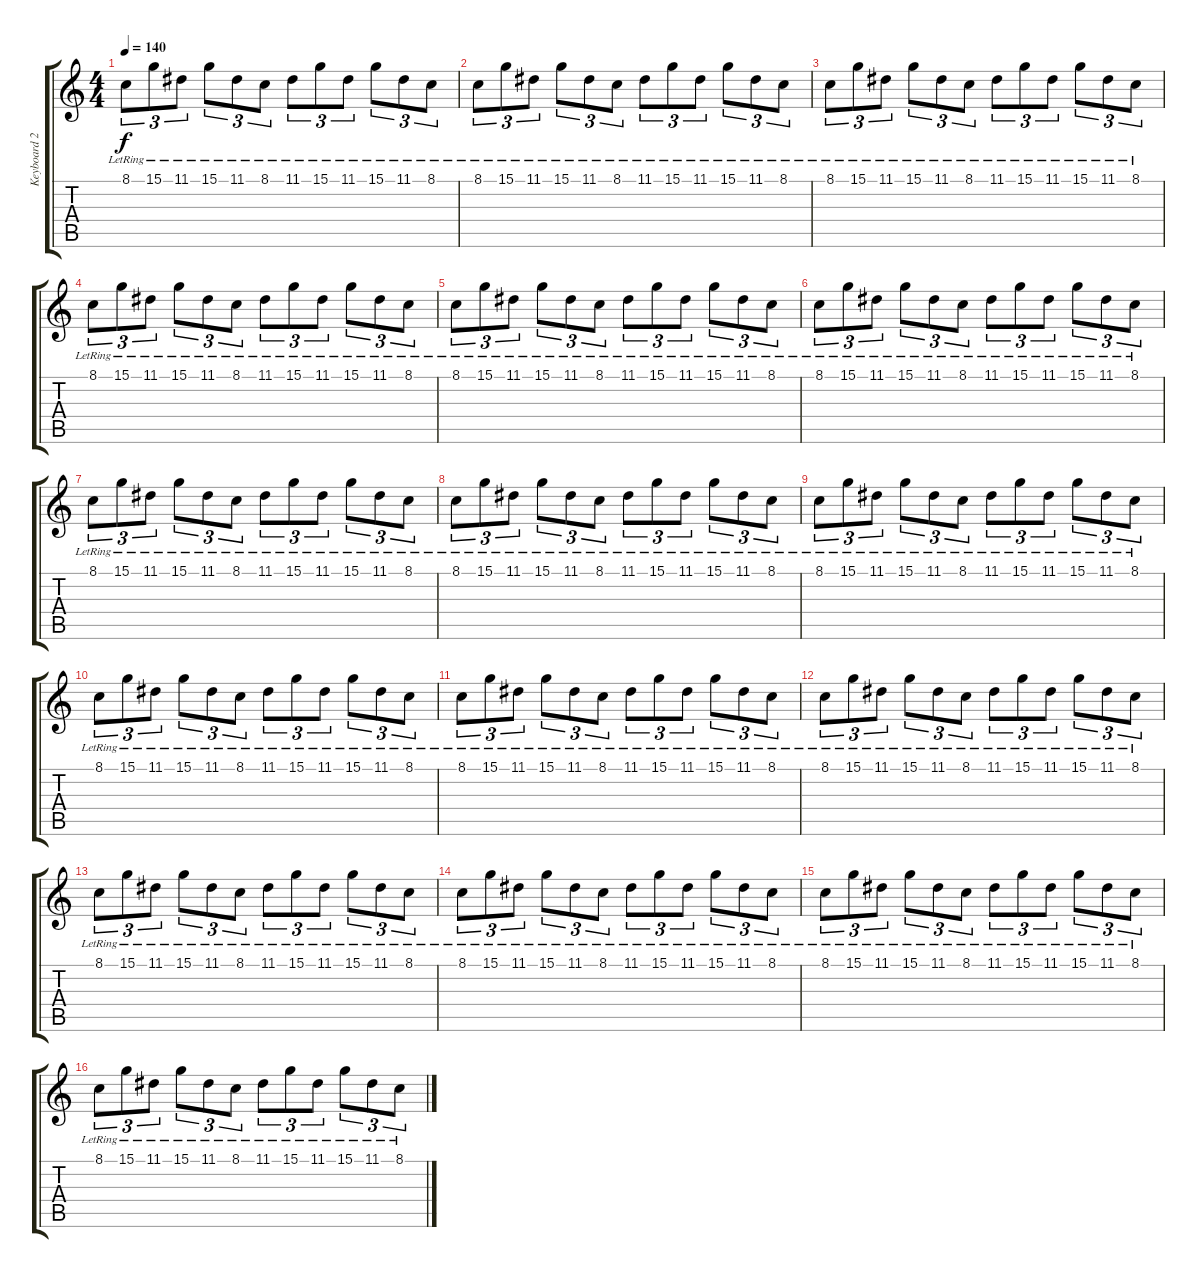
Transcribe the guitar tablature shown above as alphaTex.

\track ("Keyboard 2 - Mustis" "Keyboard 2") {instrument musicbox}
\staff {score tabs}
\tuning (E4 B3 G3 D3 A2 E2) {hide}
\ts (4 4)
\tempo 140
\clef g2
\ks c
8.1{lr}.8{tu (3 2) dy f} 15.1{lr}.8{tu (3 2)} 11.1{lr}.8{tu (3 2)} 15.1{lr}.8{tu (3 2)} 11.1{lr}.8{tu (3 2)} 8.1{lr}.8{tu (3 2)} 11.1{lr}.8{tu (3 2)} 15.1{lr}.8{tu (3 2)} 11.1{lr}.8{tu (3 2)} 15.1{lr}.8{tu (3 2)} 11.1{lr}.8{tu (3 2)} 8.1{lr}.8{tu (3 2)} |
8.1{lr}.8{tu (3 2)} 15.1{lr}.8{tu (3 2)} 11.1{lr}.8{tu (3 2)} 15.1{lr}.8{tu (3 2)} 11.1{lr}.8{tu (3 2)} 8.1{lr}.8{tu (3 2)} 11.1{lr}.8{tu (3 2)} 15.1{lr}.8{tu (3 2)} 11.1{lr}.8{tu (3 2)} 15.1{lr}.8{tu (3 2)} 11.1{lr}.8{tu (3 2)} 8.1{lr}.8{tu (3 2)} |
8.1{lr}.8{tu (3 2)} 15.1{lr}.8{tu (3 2)} 11.1{lr}.8{tu (3 2)} 15.1{lr}.8{tu (3 2)} 11.1{lr}.8{tu (3 2)} 8.1{lr}.8{tu (3 2)} 11.1{lr}.8{tu (3 2)} 15.1{lr}.8{tu (3 2)} 11.1{lr}.8{tu (3 2)} 15.1{lr}.8{tu (3 2)} 11.1{lr}.8{tu (3 2)} 8.1{lr}.8{tu (3 2)} |
8.1{lr}.8{tu (3 2)} 15.1{lr}.8{tu (3 2)} 11.1{lr}.8{tu (3 2)} 15.1{lr}.8{tu (3 2)} 11.1{lr}.8{tu (3 2)} 8.1{lr}.8{tu (3 2)} 11.1{lr}.8{tu (3 2)} 15.1{lr}.8{tu (3 2)} 11.1{lr}.8{tu (3 2)} 15.1{lr}.8{tu (3 2)} 11.1{lr}.8{tu (3 2)} 8.1{lr}.8{tu (3 2)} |
8.1{lr}.8{tu (3 2)} 15.1{lr}.8{tu (3 2)} 11.1{lr}.8{tu (3 2)} 15.1{lr}.8{tu (3 2)} 11.1{lr}.8{tu (3 2)} 8.1{lr}.8{tu (3 2)} 11.1{lr}.8{tu (3 2)} 15.1{lr}.8{tu (3 2)} 11.1{lr}.8{tu (3 2)} 15.1{lr}.8{tu (3 2)} 11.1{lr}.8{tu (3 2)} 8.1{lr}.8{tu (3 2)} |
8.1{lr}.8{tu (3 2)} 15.1{lr}.8{tu (3 2)} 11.1{lr}.8{tu (3 2)} 15.1{lr}.8{tu (3 2)} 11.1{lr}.8{tu (3 2)} 8.1{lr}.8{tu (3 2)} 11.1{lr}.8{tu (3 2)} 15.1{lr}.8{tu (3 2)} 11.1{lr}.8{tu (3 2)} 15.1{lr}.8{tu (3 2)} 11.1{lr}.8{tu (3 2)} 8.1{lr}.8{tu (3 2)} |
8.1{lr}.8{tu (3 2)} 15.1{lr}.8{tu (3 2)} 11.1{lr}.8{tu (3 2)} 15.1{lr}.8{tu (3 2)} 11.1{lr}.8{tu (3 2)} 8.1{lr}.8{tu (3 2)} 11.1{lr}.8{tu (3 2)} 15.1{lr}.8{tu (3 2)} 11.1{lr}.8{tu (3 2)} 15.1{lr}.8{tu (3 2)} 11.1{lr}.8{tu (3 2)} 8.1{lr}.8{tu (3 2)} |
8.1{lr}.8{tu (3 2)} 15.1{lr}.8{tu (3 2)} 11.1{lr}.8{tu (3 2)} 15.1{lr}.8{tu (3 2)} 11.1{lr}.8{tu (3 2)} 8.1{lr}.8{tu (3 2)} 11.1{lr}.8{tu (3 2)} 15.1{lr}.8{tu (3 2)} 11.1{lr}.8{tu (3 2)} 15.1{lr}.8{tu (3 2)} 11.1{lr}.8{tu (3 2)} 8.1{lr}.8{tu (3 2)} |
8.1{lr}.8{tu (3 2)} 15.1{lr}.8{tu (3 2)} 11.1{lr}.8{tu (3 2)} 15.1{lr}.8{tu (3 2)} 11.1{lr}.8{tu (3 2)} 8.1{lr}.8{tu (3 2)} 11.1{lr}.8{tu (3 2)} 15.1{lr}.8{tu (3 2)} 11.1{lr}.8{tu (3 2)} 15.1{lr}.8{tu (3 2)} 11.1{lr}.8{tu (3 2)} 8.1{lr}.8{tu (3 2)} |
8.1{lr}.8{tu (3 2)} 15.1{lr}.8{tu (3 2)} 11.1{lr}.8{tu (3 2)} 15.1{lr}.8{tu (3 2)} 11.1{lr}.8{tu (3 2)} 8.1{lr}.8{tu (3 2)} 11.1{lr}.8{tu (3 2)} 15.1{lr}.8{tu (3 2)} 11.1{lr}.8{tu (3 2)} 15.1{lr}.8{tu (3 2)} 11.1{lr}.8{tu (3 2)} 8.1{lr}.8{tu (3 2)} |
8.1{lr}.8{tu (3 2)} 15.1{lr}.8{tu (3 2)} 11.1{lr}.8{tu (3 2)} 15.1{lr}.8{tu (3 2)} 11.1{lr}.8{tu (3 2)} 8.1{lr}.8{tu (3 2)} 11.1{lr}.8{tu (3 2)} 15.1{lr}.8{tu (3 2)} 11.1{lr}.8{tu (3 2)} 15.1{lr}.8{tu (3 2)} 11.1{lr}.8{tu (3 2)} 8.1{lr}.8{tu (3 2)} |
8.1{lr}.8{tu (3 2)} 15.1{lr}.8{tu (3 2)} 11.1{lr}.8{tu (3 2)} 15.1{lr}.8{tu (3 2)} 11.1{lr}.8{tu (3 2)} 8.1{lr}.8{tu (3 2)} 11.1{lr}.8{tu (3 2)} 15.1{lr}.8{tu (3 2)} 11.1{lr}.8{tu (3 2)} 15.1{lr}.8{tu (3 2)} 11.1{lr}.8{tu (3 2)} 8.1{lr}.8{tu (3 2)} |
8.1{lr}.8{tu (3 2)} 15.1{lr}.8{tu (3 2)} 11.1{lr}.8{tu (3 2)} 15.1{lr}.8{tu (3 2)} 11.1{lr}.8{tu (3 2)} 8.1{lr}.8{tu (3 2)} 11.1{lr}.8{tu (3 2)} 15.1{lr}.8{tu (3 2)} 11.1{lr}.8{tu (3 2)} 15.1{lr}.8{tu (3 2)} 11.1{lr}.8{tu (3 2)} 8.1{lr}.8{tu (3 2)} |
8.1{lr}.8{tu (3 2)} 15.1{lr}.8{tu (3 2)} 11.1{lr}.8{tu (3 2)} 15.1{lr}.8{tu (3 2)} 11.1{lr}.8{tu (3 2)} 8.1{lr}.8{tu (3 2)} 11.1{lr}.8{tu (3 2)} 15.1{lr}.8{tu (3 2)} 11.1{lr}.8{tu (3 2)} 15.1{lr}.8{tu (3 2)} 11.1{lr}.8{tu (3 2)} 8.1{lr}.8{tu (3 2)} |
8.1{lr}.8{tu (3 2)} 15.1{lr}.8{tu (3 2)} 11.1{lr}.8{tu (3 2)} 15.1{lr}.8{tu (3 2)} 11.1{lr}.8{tu (3 2)} 8.1{lr}.8{tu (3 2)} 11.1{lr}.8{tu (3 2)} 15.1{lr}.8{tu (3 2)} 11.1{lr}.8{tu (3 2)} 15.1{lr}.8{tu (3 2)} 11.1{lr}.8{tu (3 2)} 8.1{lr}.8{tu (3 2)} |
8.1{lr}.8{tu (3 2)} 15.1{lr}.8{tu (3 2)} 11.1{lr}.8{tu (3 2)} 15.1{lr}.8{tu (3 2)} 11.1{lr}.8{tu (3 2)} 8.1{lr}.8{tu (3 2)} 11.1{lr}.8{tu (3 2)} 15.1{lr}.8{tu (3 2)} 11.1{lr}.8{tu (3 2)} 15.1{lr}.8{tu (3 2)} 11.1{lr}.8{tu (3 2)} 8.1{lr}.8{tu (3 2)}
